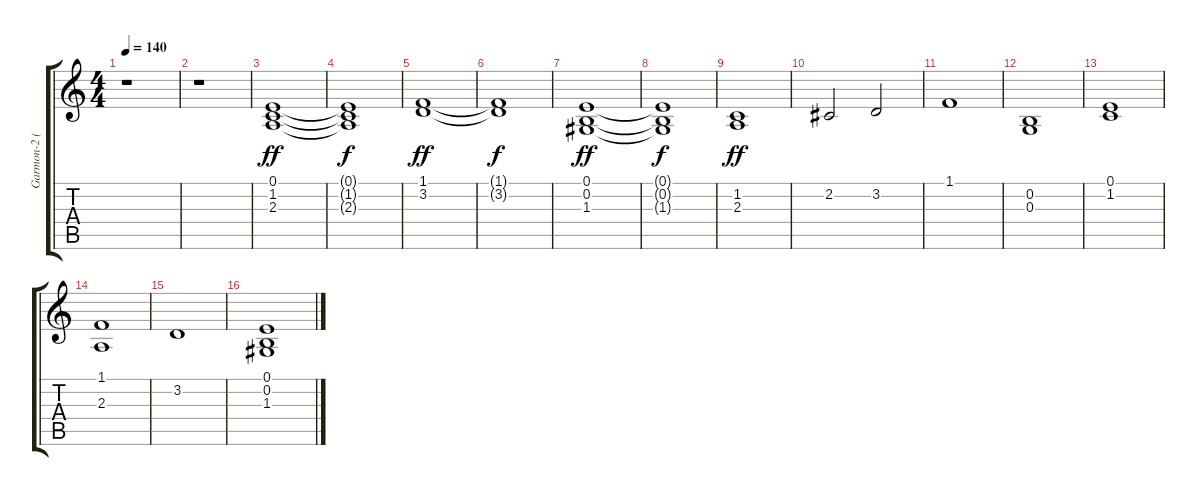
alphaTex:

\track ("Garmon-2 (Aahs)" "Garmon-2 (") {instrument choiraahs}
\staff {score tabs}
\tuning (E4 B3 G3 D3 A2 E2) {hide}
\ts (4 4)
\tempo 140
\clef g2
\ks c
r.1{dy ff} |
r.1 |
(0.1 1.2 2.3).1 |
(0.1{t} 1.2{t} 2.3{t}).1{dy f} |
(1.1 3.2).1{dy ff} |
(1.1{t} 3.2{t}).1{dy f} |
(0.1 0.2 1.3).1{dy ff} |
(0.1{t} 0.2{t} 1.3{t}).1{dy f} |
(1.2 2.3).1{dy ff} |
2.2.2 3.2.2 |
1.1.1 |
(0.2 0.3).1 |
(0.1 1.2).1 |
(1.1 2.3).1 |
3.2.1 |
(0.1 0.2 1.3).1
